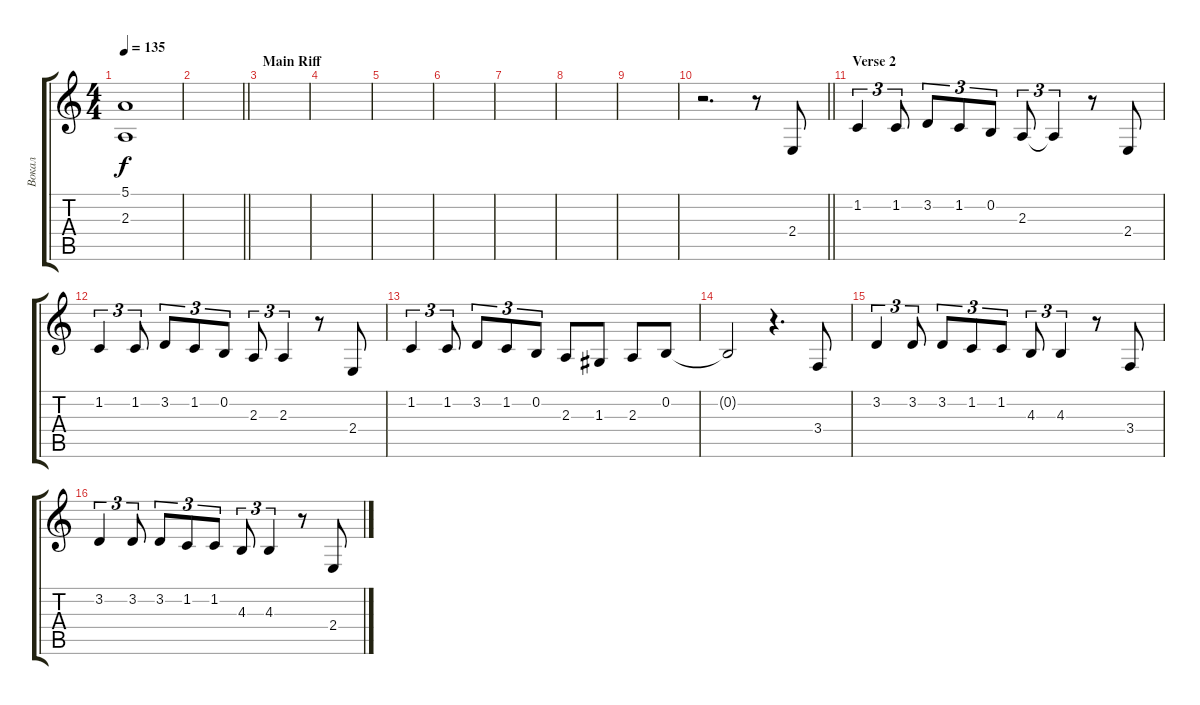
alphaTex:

\track ("Вокал" "Вокал") {instrument trumpet}
\staff {score tabs}
\tuning (E4 B3 G3 D3 A2 E2) {hide}
\ts (4 4)
\tempo 135
\clef g2
\ks c
(5.1{t} 2.3{t}).1{dy f} |
\barLineRight lightlight
|
\section ("" "Main Riff")
|
|
|
|
|
|
|
\barLineRight lightlight
r.2{d} r.8 2.4.8 |
\section ("" "Verse 2")
1.2.4{tu (3 2)} 1.2.8{tu (3 2)} 3.2.8{tu (3 2)} 1.2.8{tu (3 2)} 0.2.8{tu (3 2)} 2.3.8{tu (3 2)} 2.3{t}.4{tu (3 2)} r.8 2.4.8 |
1.2.4{tu (3 2)} 1.2.8{tu (3 2)} 3.2.8{tu (3 2)} 1.2.8{tu (3 2)} 0.2.8{tu (3 2)} 2.3.8{tu (3 2)} 2.3.4{tu (3 2)} r.8 2.4.8 |
1.2.4{tu (3 2)} 1.2.8{tu (3 2)} 3.2.8{tu (3 2)} 1.2.8{tu (3 2)} 0.2.8{tu (3 2)} 2.3.8 1.3.8 2.3.8 0.2.8 |
0.2{t}.2 r.4{d} 3.4.8 |
3.2.4{tu (3 2)} 3.2.8{tu (3 2)} 3.2.8{tu (3 2)} 1.2.8{tu (3 2)} 1.2.8{tu (3 2)} 4.3.8{tu (3 2)} 4.3.4{tu (3 2)} r.8 3.4.8 |
3.2.4{tu (3 2)} 3.2.8{tu (3 2)} 3.2.8{tu (3 2)} 1.2.8{tu (3 2)} 1.2.8{tu (3 2)} 4.3.8{tu (3 2)} 4.3.4{tu (3 2)} r.8 2.4.8
